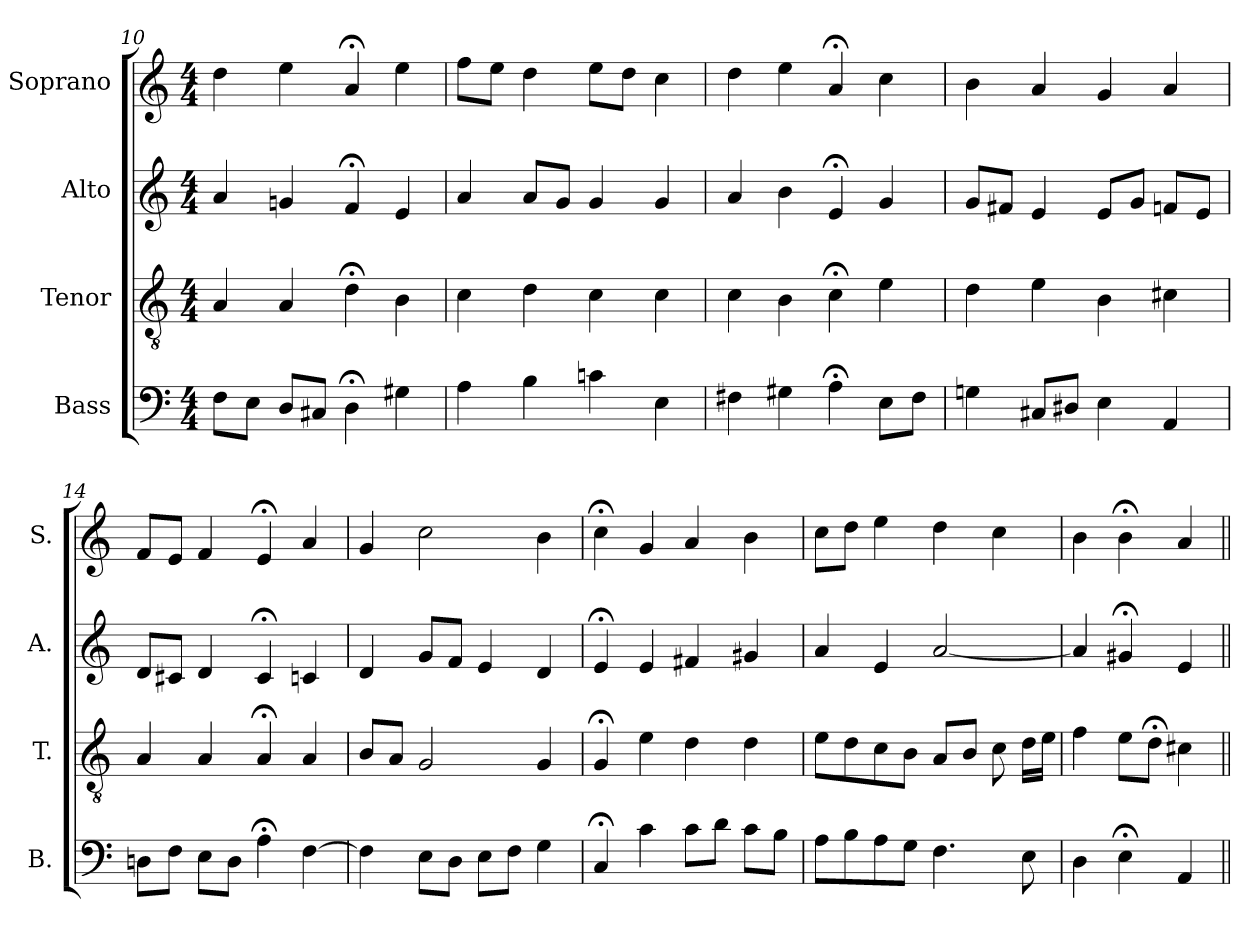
**kern	**kern	**kern	**kern
*part4	*part3	*part2	*part1
*staff4	*staff3	*staff2	*staff1
*I"Bass	*I"Tenor	*I"Alto	*I"Soprano
*I'B.	*I'T.	*I'A.	*I'S.
*clefF4	*clefGv2	*clefG2	*clefG2
*	*ITrd7c12	*	*
*k[]	*k[]	*k[]	*k[]
*C:	*C:	*C:	*C:
*M4/4	*M4/4	*M4/4	*M4/4
=10	=10	=10	=10
8F\L	4AA/	4a/	4dd\
8E\J	.	.	.
8D/L	4AA/	4gn/	4ee\
8C#X/J	.	.	.
4D;<\	4D;<\	4f;</	4a;</
4G#X\	4BB\	4e/	4ee\
!!LO:PB:g=z
=11	=11	=11	=11
4A\	4C\	4a/	8ff\L
.	.	.	8ee\J
4B\	4D\	8a/L	4dd\
.	.	8g/J	.
4cn\	4C\	4g/	8ee\L
.	.	.	8dd\J
4E\	4C\	4g/	4cc\
=12	=12	=12	=12
4F#X\	4C\	4a/	4dd\
4G#X\	4BB\	4b\	4ee\
4A;<\	4C;<\	4e;</	4a;</
8E\L	4E\	4g/	4cc\
8F#\J	.	.	.
=13	=13	=13	=13
4Gn\	4D\	8g/L	4b\
.	.	8f#X/J	.
8C#X/L	4E\	4e/	4a/
8D#X/J	.	.	.
4E\	4BB\	8e/L	4g/
.	.	8g/J	.
4AA/	4C#X\	8fn/L	4a/
.	.	8e/J	.
=14	=14	=14	=14
8Dn\L	4AA/	8d/L	8f/L
8F\J	.	8c#X/J	8e/J
8E\L	4AA/	4d/	4f/
8D\J	.	.	.
4A;<\	4AA;</	4c#;</	4e;</
[4F\	4AA/	4cn/	4a/
!!LO:LB:g=z
=15	=15	=15	=15
4F\]	8BB/L	4d/	4g/
.	8AA/J	.	.
8E\L	2GG/	8g/L	2cc\
8D\J	.	8f/J	.
8E\L	.	4e/	.
8F\J	.	.	.
4G\	4GG/	4d/	4b\
=16	=16	=16	=16
4C;</	4GG;</	4e;</	4cc;<\
4c\	4E\	4e/	4g/
8c\L	4D\	4f#X/	4a/
8d\J	.	.	.
8c\L	4D\	4g#X/	4b\
8B\J	.	.	.
=17	=17	=17	=17
8A\L	8E\L	4a/	8cc\L
8B\	8D\	.	8dd\J
8A\	8C\	4e/	4ee\
8G\J	8BB\J	.	.
4.F\	8AA/L	[2a/	4dd\
.	8BB/J	.	.
.	8C\	.	4cc\
8E\	16D\LL	.	.
.	16E\JJ	.	.
=18	=18	=18	=18
4D\	4F\	4a/]	4b\
4E;<\	8E\L	4g#X;</	4b;<\
.	8D;<\J	.	.
4AA/	4C#X\	4e/	4a/
=||	=||	=||	=||
*-	*-	*-	*-
